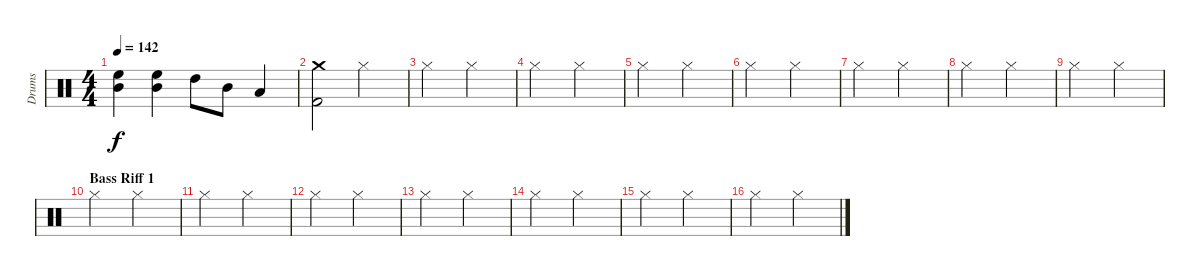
\track ("Drums" "Drums") {instrument percussion}
\staff {score}
\articulation defaults
\ts (4 4)
\tempo 142
\clef neutral
\ks c
("High Floor Tom (hit)" "Mid Tom (hit)").4{dy f} ("High Floor Tom (hit)" "Mid Tom (hit)").4 "High Tom (hit)".8 "Mid Tom (hit)".8 "Low Tom (hit)".4 |
("Crash medium (hit)" "Kick (hit) 2").2 "Hi-Hat (closed)".2 |
"Hi-Hat (closed)".2 "Hi-Hat (closed)".2 |
"Hi-Hat (closed)".2 "Hi-Hat (closed)".2 |
"Hi-Hat (closed)".2 "Hi-Hat (closed)".2 |
"Hi-Hat (closed)".2 "Hi-Hat (closed)".2 |
"Hi-Hat (closed)".2 "Hi-Hat (closed)".2 |
"Hi-Hat (closed)".2 "Hi-Hat (closed)".2 |
"Hi-Hat (closed)".2 "Hi-Hat (closed)".2 |
\section ("" "Bass Riff 1")
"Hi-Hat (closed)".2 "Hi-Hat (closed)".2 |
"Hi-Hat (closed)".2 "Hi-Hat (closed)".2 |
"Hi-Hat (closed)".2 "Hi-Hat (closed)".2 |
"Hi-Hat (closed)".2 "Hi-Hat (closed)".2 |
"Hi-Hat (closed)".2 "Hi-Hat (closed)".2 |
"Hi-Hat (closed)".2 "Hi-Hat (closed)".2 |
"Hi-Hat (closed)".2 "Hi-Hat (closed)".2
